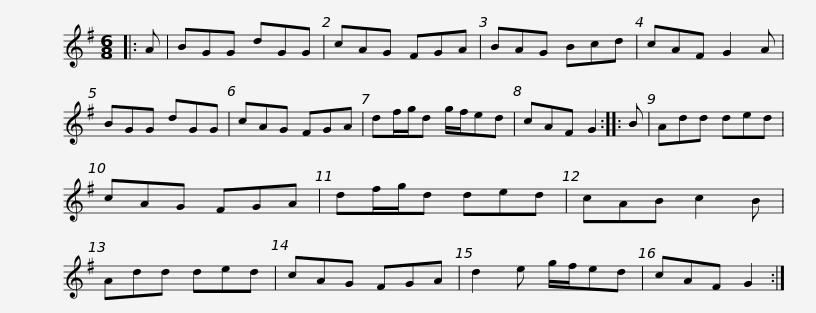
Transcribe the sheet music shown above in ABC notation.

X:1
L:1/8
M:6/8
I:linebreak $
K:G
V:1 treble
V:1
|: A | BGG dGG | cAG FGA | BAG Bcd | cAF G2 A | %5
 BGG dGG | cAG FGA |$ df/g/d g/f/ed | cAF G2 :: B | %10
 Add ded | cAG FGA | df/g/d ded | cAB c2 B | Add ded |$ %15
 cAG FGA | d2 e g/f/ed | cAF G2 :| %18
